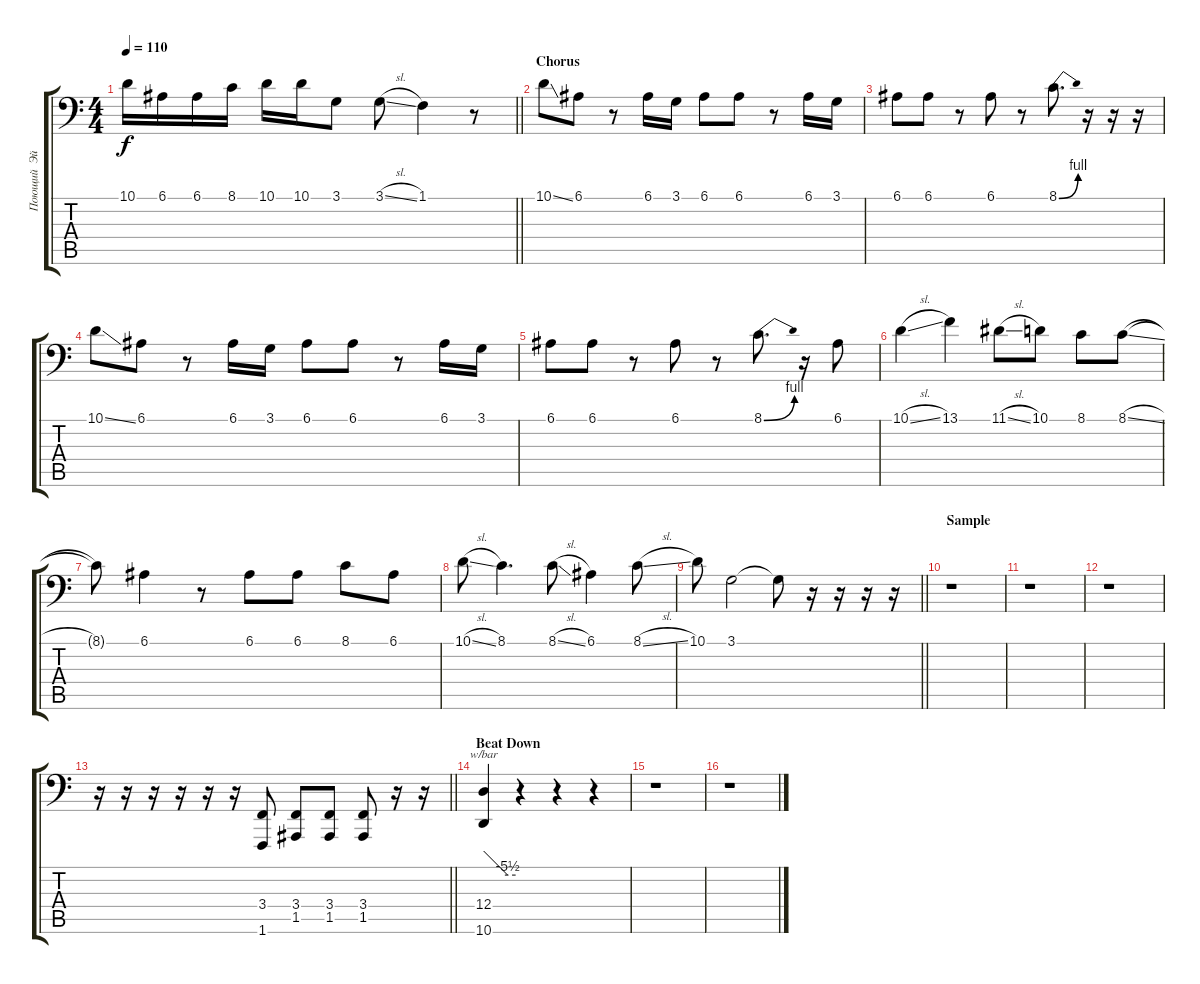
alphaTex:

\track ("Поющий  Эйфель Vocal" "Поющий  Эй") {instrument lead2sawtooth}
\staff {score tabs}
\tuning (E3 B2 G2 D2 A1 E1) {hide}
\ts (4 4)
\tempo 110
\clef f4
\barLineRight lightlight
\ks c
10.1.16{dy f} 6.1.16 6.1.16 8.1.16 10.1.16 10.1.16 3.1.8 3.1{sl}.8 1.1.4 r.8 |
\section ("" "Chorus")
10.1{ss}.8 6.1.8 r.8 6.1.16 3.1.16 6.1.8 6.1.8 r.8 6.1.16 3.1.16 |
6.1.8 6.1.8 r.8 6.1.8 r.8 8.1{be (bend 0 0 60 4)}.8{d} r.16 r.16 r.16 |
10.1{ss}.8 6.1.8 r.8 6.1.16 3.1.16 6.1.8 6.1.8 r.8 6.1.16 3.1.16 |
6.1.8 6.1.8 r.8 6.1.8 r.8 8.1{be (bend 0 0 60 4)}.8{d} r.16 6.1.8 |
10.1{sl}.4 13.1.4 11.1{sl}.8 10.1.8 8.1.8 8.1{sl}.8 |
8.1{t}.8 6.1.4 r.8 6.1.8 6.1.8 8.1.8 6.1.8 |
10.1{sl}.8 8.1.4{d} 8.1{sl}.8 6.1.4 8.1{sl}.8 |
\barLineRight lightlight
10.1.8 3.1.2 3.1{t}.8 r.16 r.16 r.16 r.16 |
\section ("" "Sample")
r.1 |
r.1 |
r.1 |
\barLineRight lightlight
r.16 r.16 r.16 r.16 r.16 r.16 (3.4 1.6).8 (3.4 1.5).8 (3.4 1.5).8 (3.4 1.5).8 r.16 r.16 |
\section ("" "Beat Down")
(12.4 10.6).4{tbe (custom default 0 0 45 -22 60 -22)} r.4 r.4 r.4 |
r.1 |
r.1
